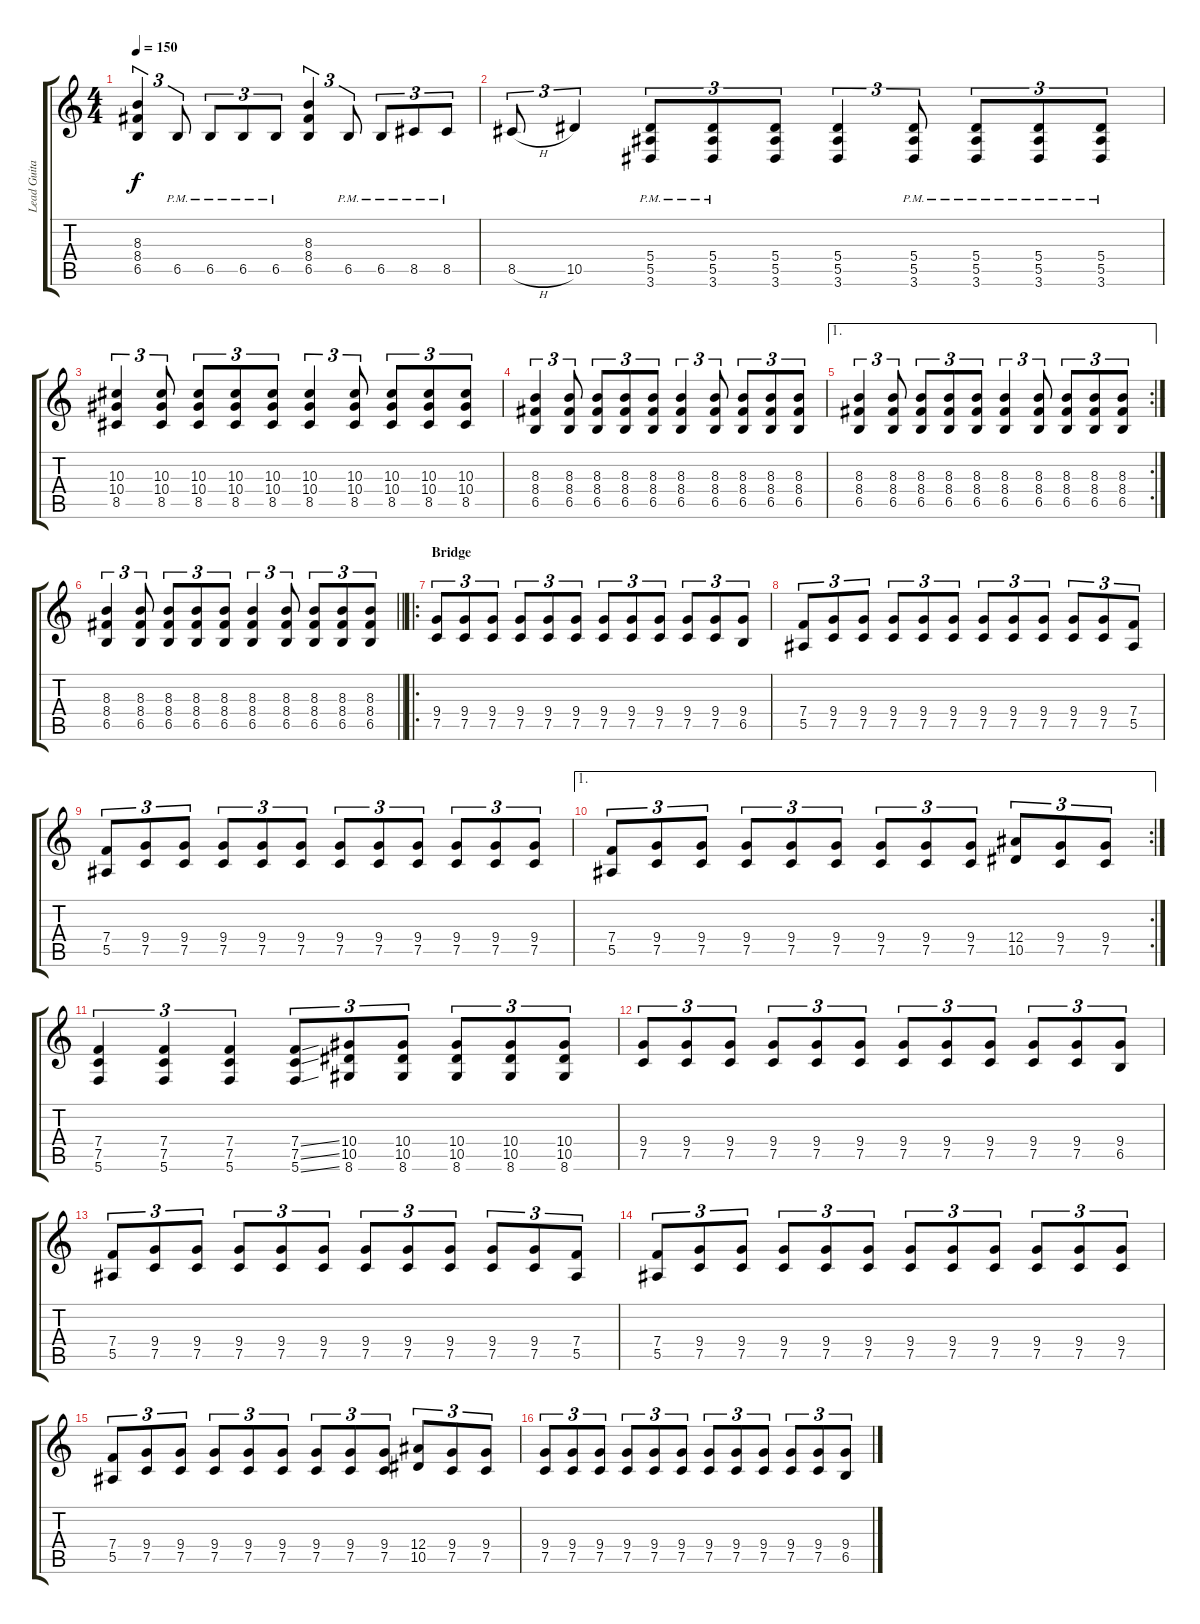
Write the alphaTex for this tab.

\track ("Lead Guitar" "Lead Guita") {instrument distortionguitar}
\staff {score tabs}
\tuning (C4 G3 Eb3 Bb2 F2 C2) {hide}
\ts (4 4)
\tempo 150
\clef g2
\ks c
(8.3 8.4 6.5).4{tu (3 2) dy f} 6.5{pm}.8{tu (3 2)} 6.5{pm}.8{tu (3 2)} 6.5{pm}.8{tu (3 2)} 6.5{pm}.8{tu (3 2)} (8.3 8.4 6.5).4{tu (3 2)} 6.5{pm}.8{tu (3 2)} 6.5{pm}.8{tu (3 2)} 8.5{pm}.8{tu (3 2)} 8.5{pm}.8{tu (3 2)} |
8.5{h}.8{tu (3 2)} 10.5.4{tu (3 2)} (5.4 5.5 3.6{pm}).8{tu (3 2)} (5.4 5.5 3.6{pm}).8{tu (3 2)} (5.4 5.5 3.6).8{tu (3 2)} (5.4 5.5 3.6).4{tu (3 2)} (5.4 5.5 3.6{pm}).8{tu (3 2)} (5.4 5.5 3.6{pm}).8{tu (3 2)} (5.4 5.5 3.6{pm}).8{tu (3 2)} (5.4 5.5 3.6{pm}).8{tu (3 2)} |
(10.3 10.4 8.5).4{tu (3 2)} (10.3 10.4 8.5).8{tu (3 2)} (10.3 10.4 8.5).8{tu (3 2)} (10.3 10.4 8.5).8{tu (3 2)} (10.3 10.4 8.5).8{tu (3 2)} (10.3 10.4 8.5).4{tu (3 2)} (10.3 10.4 8.5).8{tu (3 2)} (10.3 10.4 8.5).8{tu (3 2)} (10.3 10.4 8.5).8{tu (3 2)} (10.3 10.4 8.5).8{tu (3 2)} |
(8.3 8.4 6.5).4{tu (3 2)} (8.3 8.4 6.5).8{tu (3 2)} (8.3 8.4 6.5).8{tu (3 2)} (8.3 8.4 6.5).8{tu (3 2)} (8.3 8.4 6.5).8{tu (3 2)} (8.3 8.4 6.5).4{tu (3 2)} (8.3 8.4 6.5).8{tu (3 2)} (8.3 8.4 6.5).8{tu (3 2)} (8.3 8.4 6.5).8{tu (3 2)} (8.3 8.4 6.5).8{tu (3 2)} |
\ae 1
\rc 2
(8.3 8.4 6.5).4{tu (3 2)} (8.3 8.4 6.5).8{tu (3 2)} (8.3 8.4 6.5).8{tu (3 2)} (8.3 8.4 6.5).8{tu (3 2)} (8.3 8.4 6.5).8{tu (3 2)} (8.3 8.4 6.5).4{tu (3 2)} (8.3 8.4 6.5).8{tu (3 2)} (8.3 8.4 6.5).8{tu (3 2)} (8.3 8.4 6.5).8{tu (3 2)} (8.3 8.4 6.5).8{tu (3 2)} |
\barLineRight lightlight
(8.3 8.4 6.5).4{tu (3 2)} (8.3 8.4 6.5).8{tu (3 2)} (8.3 8.4 6.5).8{tu (3 2)} (8.3 8.4 6.5).8{tu (3 2)} (8.3 8.4 6.5).8{tu (3 2)} (8.3 8.4 6.5).4{tu (3 2)} (8.3 8.4 6.5).8{tu (3 2)} (8.3 8.4 6.5).8{tu (3 2)} (8.3 8.4 6.5).8{tu (3 2)} (8.3 8.4 6.5).8{tu (3 2)} |
\ro
\section ("" "Bridge")
(9.4 7.5).8{tu (3 2) volume 8} (9.4 7.5).8{tu (3 2)} (9.4 7.5).8{tu (3 2)} (9.4 7.5).8{tu (3 2)} (9.4 7.5).8{tu (3 2)} (9.4 7.5).8{tu (3 2)} (9.4 7.5).8{tu (3 2)} (9.4 7.5).8{tu (3 2)} (9.4 7.5).8{tu (3 2)} (9.4 7.5).8{tu (3 2)} (9.4 7.5).8{tu (3 2)} (9.4 6.5).8{tu (3 2)} |
(7.4 5.5).8{tu (3 2)} (9.4 7.5).8{tu (3 2)} (9.4 7.5).8{tu (3 2)} (9.4 7.5).8{tu (3 2)} (9.4 7.5).8{tu (3 2)} (9.4 7.5).8{tu (3 2)} (9.4 7.5).8{tu (3 2)} (9.4 7.5).8{tu (3 2)} (9.4 7.5).8{tu (3 2)} (9.4 7.5).8{tu (3 2)} (9.4 7.5).8{tu (3 2)} (7.4 5.5).8{tu (3 2)} |
(7.4 5.5).8{tu (3 2)} (9.4 7.5).8{tu (3 2)} (9.4 7.5).8{tu (3 2)} (9.4 7.5).8{tu (3 2)} (9.4 7.5).8{tu (3 2)} (9.4 7.5).8{tu (3 2)} (9.4 7.5).8{tu (3 2)} (9.4 7.5).8{tu (3 2)} (9.4 7.5).8{tu (3 2)} (9.4 7.5).8{tu (3 2)} (9.4 7.5).8{tu (3 2)} (9.4 7.5).8{tu (3 2)} |
\ae 1
\rc 2
(7.4 5.5).8{tu (3 2)} (9.4 7.5).8{tu (3 2)} (9.4 7.5).8{tu (3 2)} (9.4 7.5).8{tu (3 2)} (9.4 7.5).8{tu (3 2)} (9.4 7.5).8{tu (3 2)} (9.4 7.5).8{tu (3 2)} (9.4 7.5).8{tu (3 2)} (9.4 7.5).8{tu (3 2)} (12.4 10.5).8{tu (3 2)} (9.4 7.5).8{tu (3 2)} (9.4 7.5).8{tu (3 2)} |
(7.4 7.5 5.6).4{tu (3 2) volume 16} (7.4 7.5 5.6).4{tu (3 2)} (7.4 7.5 5.6).4{tu (3 2)} (7.4{ss} 7.5{ss} 5.6{ss}).8{tu (3 2)} (10.4 10.5 8.6).8{tu (3 2)} (10.4 10.5 8.6).8{tu (3 2)} (10.4 10.5 8.6).8{tu (3 2)} (10.4 10.5 8.6).8{tu (3 2)} (10.4 10.5 8.6).8{tu (3 2)} |
(9.4 7.5).8{tu (3 2) volume 8} (9.4 7.5).8{tu (3 2)} (9.4 7.5).8{tu (3 2)} (9.4 7.5).8{tu (3 2)} (9.4 7.5).8{tu (3 2)} (9.4 7.5).8{tu (3 2)} (9.4 7.5).8{tu (3 2)} (9.4 7.5).8{tu (3 2)} (9.4 7.5).8{tu (3 2)} (9.4 7.5).8{tu (3 2)} (9.4 7.5).8{tu (3 2)} (9.4 6.5).8{tu (3 2)} |
(7.4 5.5).8{tu (3 2)} (9.4 7.5).8{tu (3 2)} (9.4 7.5).8{tu (3 2)} (9.4 7.5).8{tu (3 2)} (9.4 7.5).8{tu (3 2)} (9.4 7.5).8{tu (3 2)} (9.4 7.5).8{tu (3 2)} (9.4 7.5).8{tu (3 2)} (9.4 7.5).8{tu (3 2)} (9.4 7.5).8{tu (3 2)} (9.4 7.5).8{tu (3 2)} (7.4 5.5).8{tu (3 2)} |
(7.4 5.5).8{tu (3 2)} (9.4 7.5).8{tu (3 2)} (9.4 7.5).8{tu (3 2)} (9.4 7.5).8{tu (3 2)} (9.4 7.5).8{tu (3 2)} (9.4 7.5).8{tu (3 2)} (9.4 7.5).8{tu (3 2)} (9.4 7.5).8{tu (3 2)} (9.4 7.5).8{tu (3 2)} (9.4 7.5).8{tu (3 2)} (9.4 7.5).8{tu (3 2)} (9.4 7.5).8{tu (3 2)} |
(7.4 5.5).8{tu (3 2)} (9.4 7.5).8{tu (3 2)} (9.4 7.5).8{tu (3 2)} (9.4 7.5).8{tu (3 2)} (9.4 7.5).8{tu (3 2)} (9.4 7.5).8{tu (3 2)} (9.4 7.5).8{tu (3 2)} (9.4 7.5).8{tu (3 2)} (9.4 7.5).8{tu (3 2)} (12.4 10.5).8{tu (3 2)} (9.4 7.5).8{tu (3 2)} (9.4 7.5).8{tu (3 2)} |
(9.4 7.5).8{tu (3 2) volume 8} (9.4 7.5).8{tu (3 2)} (9.4 7.5).8{tu (3 2)} (9.4 7.5).8{tu (3 2)} (9.4 7.5).8{tu (3 2)} (9.4 7.5).8{tu (3 2)} (9.4 7.5).8{tu (3 2)} (9.4 7.5).8{tu (3 2)} (9.4 7.5).8{tu (3 2)} (9.4 7.5).8{tu (3 2)} (9.4 7.5).8{tu (3 2)} (9.4 6.5).8{tu (3 2)}
